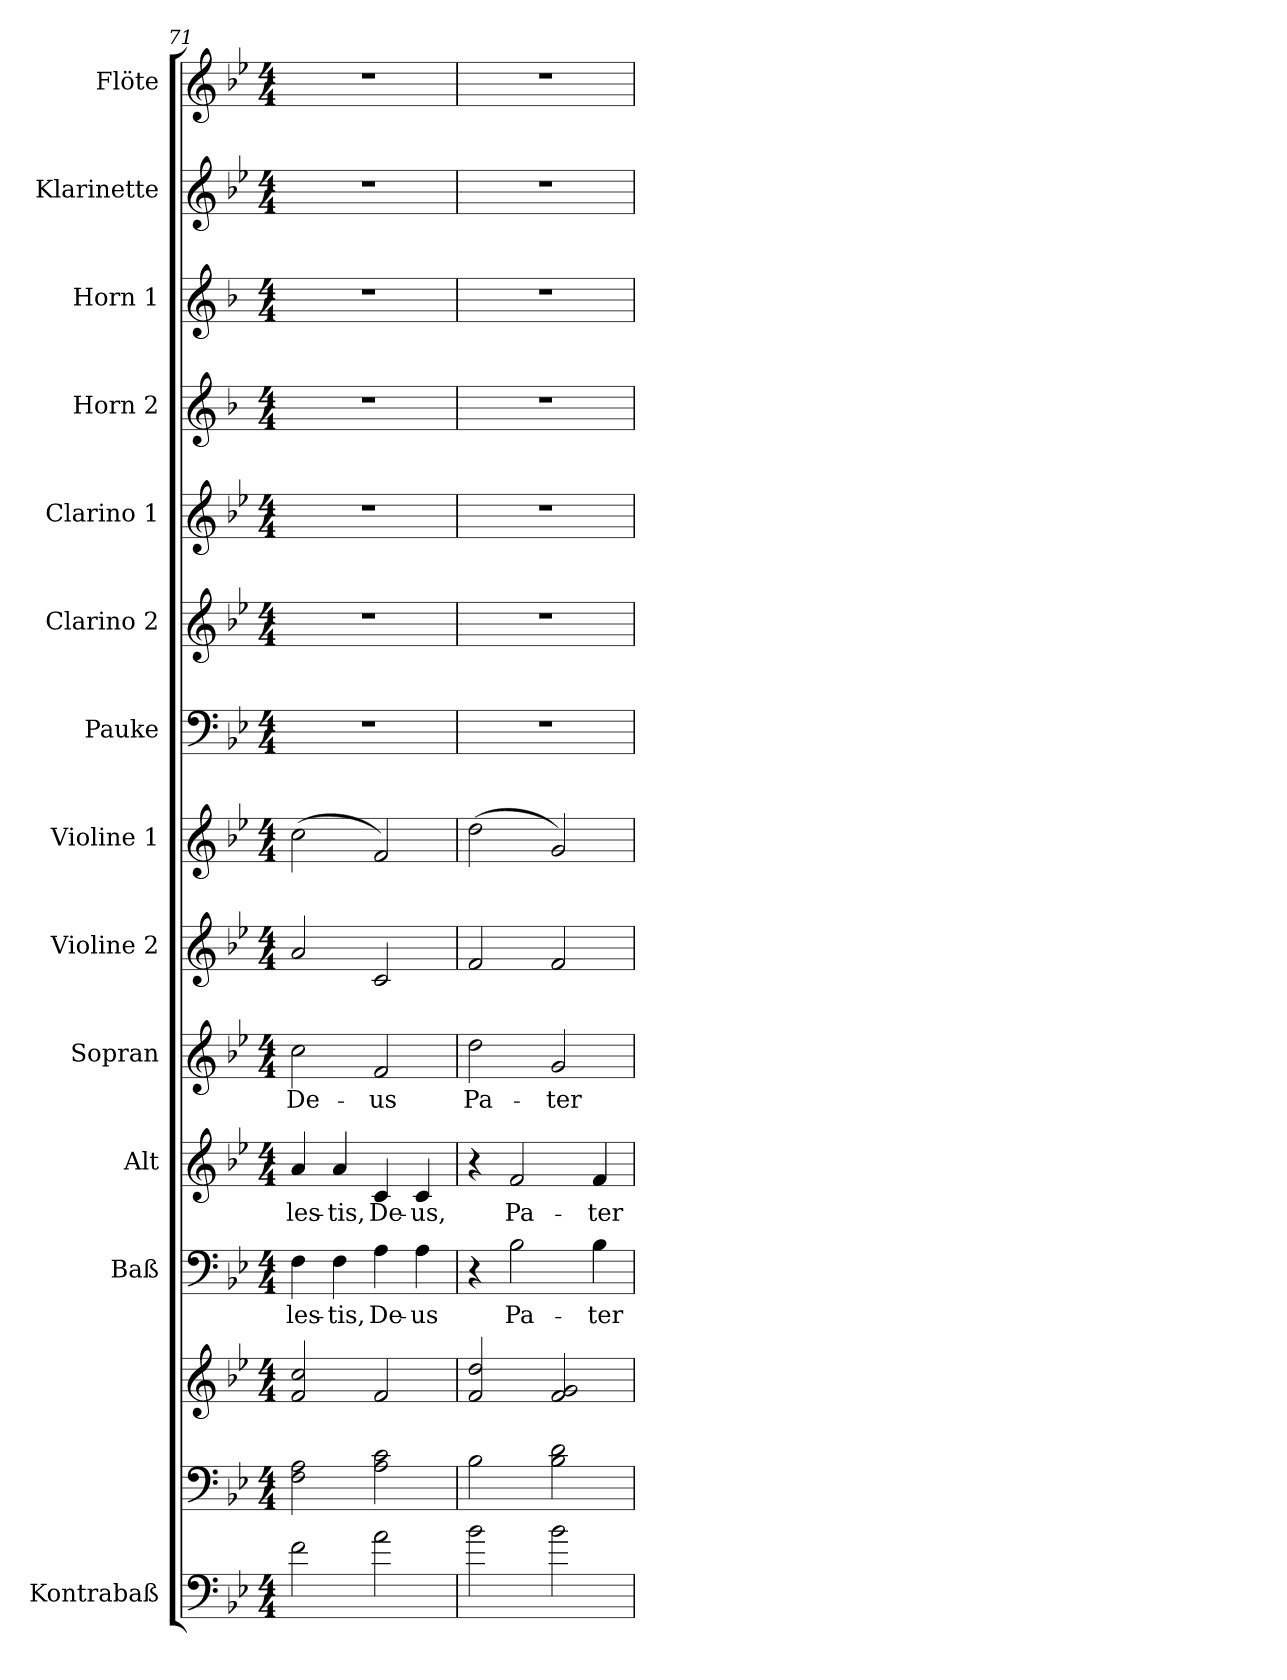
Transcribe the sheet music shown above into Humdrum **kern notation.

**kern	**kern	**kern	**kern	**text	**kern	**text	**kern	**text	**kern	**kern	**kern	**kern	**kern	**kern	**kern	**kern	**kern
*part14	*part13	*part13	*part12	*part12	*part11	*part11	*part10	*part10	*part9	*part8	*part7	*part6	*part5	*part4	*part3	*part2	*part1
*staff15	*staff14	*staff13	*staff12	*staff12	*staff11	*staff11	*staff10	*staff10	*staff9	*staff8	*staff7	*staff6	*staff5	*staff4	*staff3	*staff2	*staff1
*I"Kontrabaß	*	*	*I"Baß	*	*I"Alt	*	*I"Sopran	*	*I"Violine 2	*I"Violine 1	*I"Pauke	*I"Clarino 2	*I"Clarino 1	*I"Horn 2	*I"Horn 1	*I"Klarinette	*I"Flöte
*I'Kb	*	*	*I'Baß	*	*I'Alt	*	*I'Sop	*	*I'Vln. 2	*I'Vln. 1	*I'Pk.	*	*	*I'Hrn. 2	*I'Hrn. 1	*	*I'Fl.
*clefF4	*clefF4	*clefG2	*clefF4	*	*clefG2	*	*clefG2	*	*clefG2	*clefG2	*clefF4	*clefG2	*clefG2	*clefG2	*clefG2	*clefG2	*clefG2
*ITrd7c12	*	*	*	*	*	*	*	*	*	*	*	*ITrd7c12	*ITrd7c12	*ITrd4c7	*ITrd4c7	*	*
*k[b-e-]	*k[b-e-]	*k[b-e-]	*k[b-e-]	*	*k[b-e-]	*	*k[b-e-]	*	*k[b-e-]	*k[b-e-]	*k[b-e-]	*k[b-e-]	*k[b-e-]	*k[b-e-]	*k[b-e-]	*k[b-e-]	*k[b-e-]
*B-:	*B-:	*B-:	*B-:	*	*B-:	*	*B-:	*	*B-:	*B-:	*B-:	*B-:	*B-:	*B-:	*B-:	*B-:	*B-:
*M4/4	*M4/4	*M4/4	*M4/4	*	*M4/4	*	*M4/4	*	*M4/4	*M4/4	*M4/4	*M4/4	*M4/4	*M4/4	*M4/4	*M4/4	*M4/4
=71	=71	=71	=71	=71	=71	=71	=71	=71	=71	=71	=71	=71	=71	=71	=71	=71	=71
!	!	!	!	!LO:LY:b	!	!LO:LY:b	!	!LO:LY:b	!	!	!	!	!	!	!	!	!
2F\	2F\ 2A\	2f/ 2cc/	4F\	-les-	4a/	-les-	2cc\	De-	2a/	(>2cc\	1r	1r	1r	1r	1r	1r	1r
!	!	!	!	!LO:LY:b	!	!LO:LY:b	!	!	!	!	!	!	!	!	!	!	!
.	.	.	4F\	-tis,	4a/	-tis,	.	.	.	.	.	.	.	.	.	.	.
!	!	!	!	!LO:LY:b	!	!LO:LY:b	!	!LO:LY:b	!	!	!	!	!	!	!	!	!
2A\	2A\ 2c\	2f/	4A\	De-	4c/	De-	2f/	-us	2c/	2f/)	.	.	.	.	.	.	.
!	!	!	!	!LO:LY:b	!	!LO:LY:b	!	!	!	!	!	!	!	!	!	!	!
.	.	.	4A\	-us	4c/	-us,	.	.	.	.	.	.	.	.	.	.	.
=72	=72	=72	=72	=72	=72	=72	=72	=72	=72	=72	=72	=72	=72	=72	=72	=72	=72
!	!	!	!	!	!	!	!	!LO:LY:b	!	!	!	!	!	!	!	!	!
2B-\	2B-\	2f/ 2dd/	4r	.	4r	.	2dd\	Pa-	2f/	(>2dd\	1r	1r	1r	1r	1r	1r	1r
!	!	!	!	!LO:LY:b	!	!LO:LY:b	!	!	!	!	!	!	!	!	!	!	!
.	.	.	2B-\	Pa-	2f/	Pa-	.	.	.	.	.	.	.	.	.	.	.
!	!	!	!	!	!	!	!	!LO:LY:b	!	!	!	!	!	!	!	!	!
2B-\	2B-\ 2d\	2f/ 2g/	.	.	.	.	2g/	-ter	2f/	2g/)	.	.	.	.	.	.	.
!	!	!	!	!LO:LY:b	!	!LO:LY:b	!	!	!	!	!	!	!	!	!	!	!
.	.	.	4B-\	-ter	4f/	-ter	.	.	.	.	.	.	.	.	.	.	.
=	=	=	=	=	=	=	=	=	=	=	=	=	=	=	=	=	=
*-	*-	*-	*-	*-	*-	*-	*-	*-	*-	*-	*-	*-	*-	*-	*-	*-	*-
